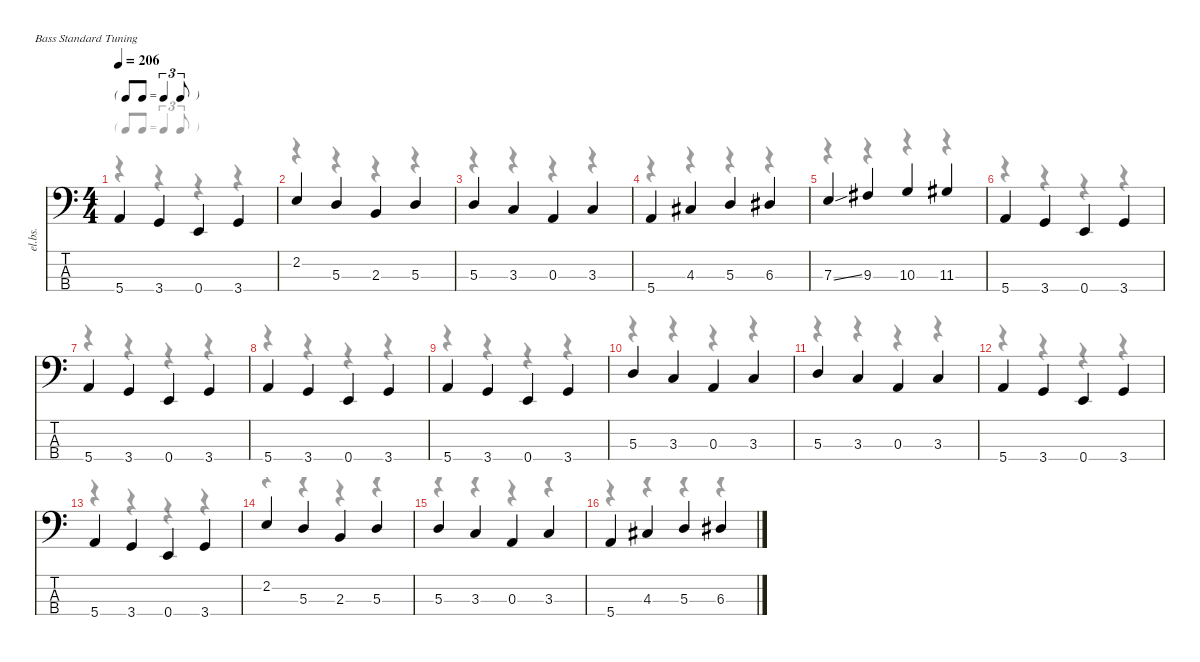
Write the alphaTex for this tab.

\defaultSystemsLayout 4
\hideDynamics
\bracketExtendMode nobrackets
\otherSystemsTrackNameOrientation horizontal
\track ("Bass" "el.bs.") {instrument electricbassfinger}
\staff {score tabs}
\tuning (G2 D2 A1 E1)
\voice
\ts (4 4)
\tf triplet8th
\tempo 206
\clef f4
\ks c
5.4.4{dy f} 3.4.4 0.4.4 3.4.4 |
2.2.4 5.3.4 2.3.4 5.3.4 |
5.3.4 3.3.4 0.3.4 3.3.4 |
5.4.4 4.3{acc #}.4 5.3.4 6.3{acc #}.4 |
7.3{ss}.4 9.3{acc #}.4 10.3.4 11.3{acc #}.4 |
5.4.4 3.4.4 0.4.4 3.4.4 |
5.4.4 3.4.4 0.4.4 3.4.4 |
5.4.4 3.4.4 0.4.4 3.4.4 |
5.4.4 3.4.4 0.4.4 3.4.4 |
5.3.4 3.3.4 0.3.4 3.3.4 |
5.3.4 3.3.4 0.3.4 3.3.4 |
5.4.4 3.4.4 0.4.4 3.4.4 |
5.4.4 3.4.4 0.4.4 3.4.4 |
2.2.4 5.3.4 2.3.4 5.3.4 |
5.3.4 3.3.4 0.3.4 3.3.4 |
5.4.4 4.3{acc #}.4 5.3.4 6.3{acc #}.4
\voice
\clef f4
\ottava regular
\simile none
\ks c
r.4{dy mf} r.4 r.4 r.4 |
r.4 r.4 r.4 r.4 |
r.4 r.4 r.4 r.4 |
r.4 r.4 r.4 r.4 |
r.4 r.4 r.4 r.4 |
r.4 r.4 r.4 r.4 |
r.4 r.4 r.4 r.4 |
r.4 r.4 r.4 r.4 |
r.4 r.4 r.4 r.4 |
r.4 r.4 r.4 r.4 |
r.4 r.4 r.4 r.4 |
r.4 r.4 r.4 r.4 |
r.4 r.4 r.4 r.4 |
r.4 r.4 r.4 r.4 |
r.4 r.4 r.4 r.4 |
r.4 r.4 r.4 r.4
